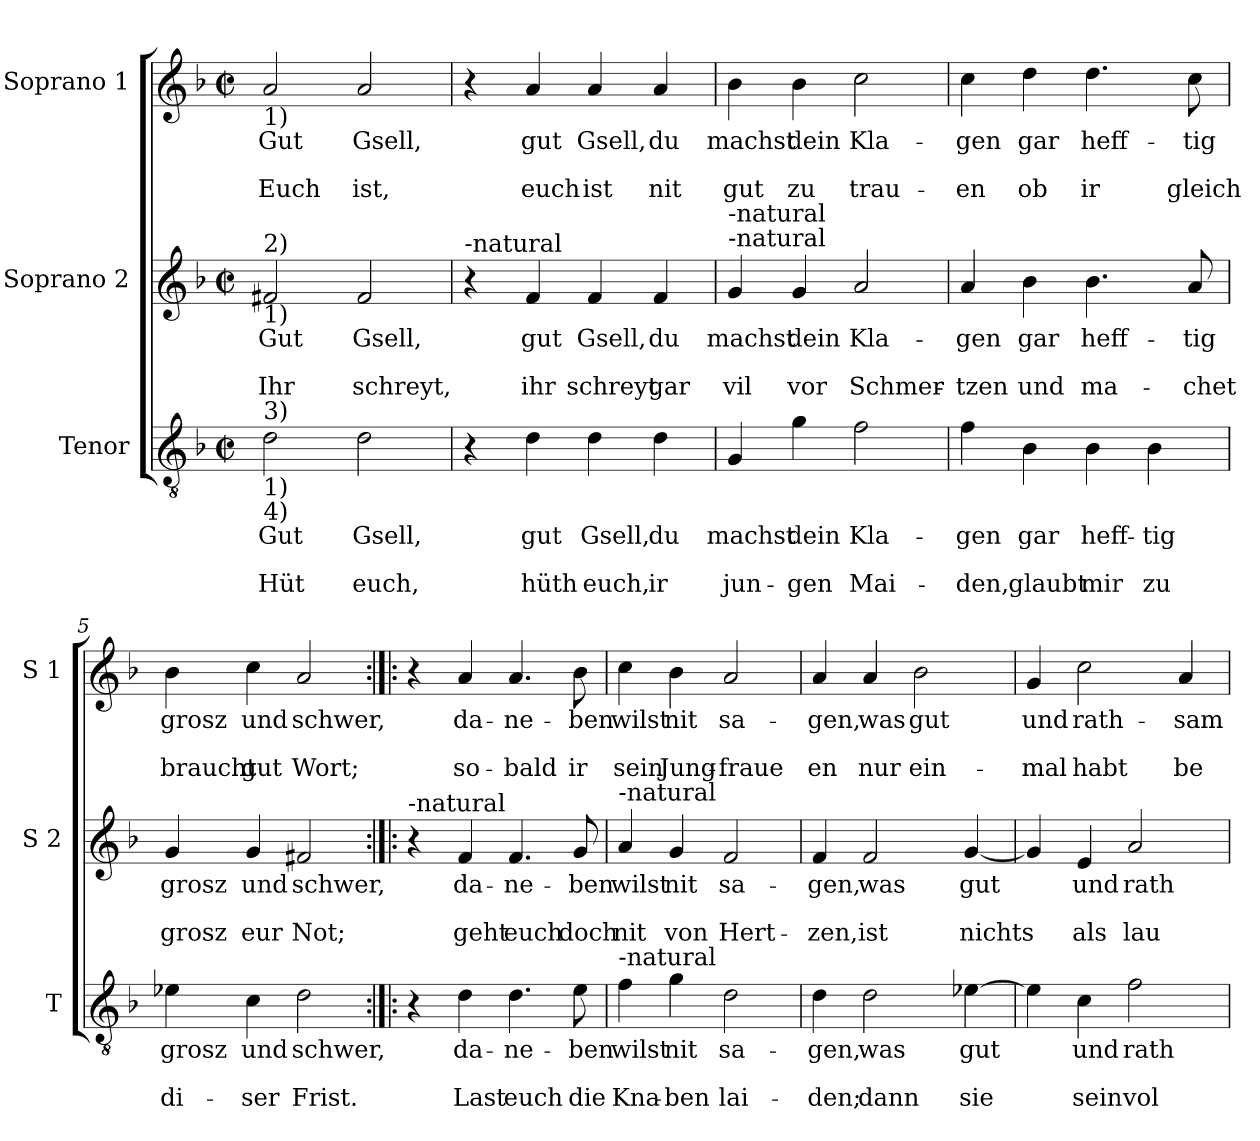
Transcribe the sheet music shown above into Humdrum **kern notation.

**kern	**text	**text	**text	**kern	**text	**text	**text	**kern	**text	**text	**text
*part3	*part3	*part3	*part3	*part2	*part2	*part2	*part2	*part1	*part1	*part1	*part1
*staff3	*staff3	*staff3	*staff3	*staff2	*staff2	*staff2	*staff2	*staff1	*staff1	*staff1	*staff1
*I"Tenor	*	*	*	*I"Soprano 2	*	*	*	*I"Soprano 1	*	*	*
*I'T	*	*	*	*I'S 2	*	*	*	*I'S 1	*	*	*
*clefGv2	*	*	*	*clefG2	*	*	*	*clefG2	*	*	*
*k[b-]	*	*	*	*k[b-]	*	*	*	*k[b-]	*	*	*
*F:	*	*	*	*F:	*	*	*	*F:	*	*	*
*M2/2	*	*	*	*M2/2	*	*	*	*M2/2	*	*	*
*met(c|)	*	*	*	*met(c|)	*	*	*	*met(c|)	*	*	*
=1	=1	=1	=1	=1	=1	=1	=1	=1	=1	=1	=1
!	!	!	!	!	!	!	!	!LO:TX:b:t=1)	!	!	!
!	!	!	!	!LO:TX:a:t=2)	!	!	!	!	!	!	!
!	!	!	!	!LO:TX:b:t=1)	!	!	!	!	!	!	!
!LO:TX:a:t=3)	!	!	!	!	!	!	!	!	!	!	!
!LO:TX:b:t=1)	!	!	!	!	!	!	!	!	!	!	!
!LO:TX:b:t=4)	!	!	!	!	!	!	!	!	!	!	!
!	!LO:LY:b	!	!LO:LY:b	!	!LO:LY:b	!	!LO:LY:b	!	!LO:LY:b	!	!LO:LY:b
2d\	Gut	.	Hüt	2f#X/	Gut	.	Ihr	2a/	Gut	.	Euch
!	!LO:LY:b	!	!LO:LY:b	!	!LO:LY:b	!	!LO:LY:b	!	!LO:LY:b	!	!LO:LY:b
2d\	Gsell,	.	euch,	2f#/	Gsell,	.	schreyt,	2a/	Gsell,	.	ist,
=2	=2	=2	=2	=2	=2	=2	=2	=2	=2	=2	=2
!	!	!	!	!LO:TX:a:t=-natural	!	!	!	!	!	!	!
4r	.	.	.	4r	.	.	.	4r	.	.	.
!	!LO:LY:b	!	!LO:LY:b	!	!LO:LY:b	!	!LO:LY:b	!	!LO:LY:b	!	!LO:LY:b
4d\	gut	.	hüth	4f/	gut	.	ihr	4a/	gut	.	euch
!	!LO:LY:b	!	!LO:LY:b	!	!LO:LY:b	!	!LO:LY:b	!	!LO:LY:b	!	!LO:LY:b
4d\	Gsell,	.	euch,	4f/	Gsell,	.	schreyt	4a/	Gsell,	.	ist
!	!LO:LY:b	!	!LO:LY:b	!	!LO:LY:b	!	!LO:LY:b	!	!LO:LY:b	!	!LO:LY:b
4d\	du	.	ir	4f/	du	.	gar	4a/	du	.	nit
=3	=3	=3	=3	=3	=3	=3	=3	=3	=3	=3	=3
!	!	!	!	!LO:TX:a:t=-natural	!	!	!	!	!	!	!
!	!	!	!	!LO:TX:a:t=-natural	!	!	!	!	!	!	!
!	!LO:LY:b	!	!LO:LY:b	!	!LO:LY:b	!	!LO:LY:b	!	!LO:LY:b	!	!LO:LY:b
4G/	machst	.	jun-	4g/	machst	.	vil	4b-\	machst	.	gut
!	!LO:LY:b	!	!LO:LY:b	!	!LO:LY:b	!	!LO:LY:b	!	!LO:LY:b	!	!LO:LY:b
4g\	dein	.	-gen	4g/	dein	.	vor	4b-\	dein	.	zu
!	!LO:LY:b	!	!LO:LY:b	!	!LO:LY:b	!	!LO:LY:b	!	!LO:LY:b	!	!LO:LY:b
2f\	Kla-	.	Mai-	2a/	Kla-	.	Schmer-	2cc\	Kla-	.	trau-
=4	=4	=4	=4	=4	=4	=4	=4	=4	=4	=4	=4
!	!LO:LY:b	!	!LO:LY:b	!	!LO:LY:b	!	!LO:LY:b	!	!LO:LY:b	!	!LO:LY:b
4f\	-gen	.	-den,	4a/	-gen	.	-tzen	4cc\	-gen	.	-en
!	!LO:LY:b	!	!LO:LY:b	!	!LO:LY:b	!	!LO:LY:b	!	!LO:LY:b	!	!LO:LY:b
4B-\	gar	.	glaubt	4b-\	gar	.	und	4dd\	gar	.	ob
!	!LO:LY:b	!	!LO:LY:b	!	!LO:LY:b	!	!LO:LY:b	!	!LO:LY:b	!	!LO:LY:b
4B-\	heff-	.	mir	4.b-\	heff-	.	ma-	4.dd\	heff-	.	ir
!	!LO:LY:b	!	!LO:LY:b	!	!	!	!	!	!	!	!
4B-\	-tig	.	zu	.	.	.	.	.	.	.	.
!	!	!	!	!	!LO:LY:b	!	!LO:LY:b	!	!LO:LY:b	!	!LO:LY:b
.	.	.	.	8a/	-tig	.	-chet	8cc\	-tig	.	gleich
!!LO:LB:g=z
=5	=5	=5	=5	=5	=5	=5	=5	=5	=5	=5	=5
!	!LO:LY:b	!	!LO:LY:b	!	!LO:LY:b	!	!LO:LY:b	!	!LO:LY:b	!	!LO:LY:b
4e-X\	grosz	.	di-	4g/	grosz	.	grosz	4b-\	grosz	.	braucht
!	!LO:LY:b	!	!LO:LY:b	!	!LO:LY:b	!	!LO:LY:b	!	!LO:LY:b	!	!LO:LY:b
4c\	und	.	-ser	4g/	und	.	eur	4cc\	und	.	gut
!	!LO:LY:b	!	!LO:LY:b	!	!LO:LY:b	!	!LO:LY:b	!	!LO:LY:b	!	!LO:LY:b
2d\	schwer,	.	Frist.	2f#X/	schwer,	.	Not;	2a/	schwer,	.	Wort;
=6:|!|:	=6:|!|:	=6:|!|:	=6:|!|:	=6:|!|:	=6:|!|:	=6:|!|:	=6:|!|:	=6:|!|:	=6:|!|:	=6:|!|:	=6:|!|:
!	!	!	!	!LO:TX:a:t=-natural	!	!	!	!	!	!	!
4r	.	.	.	4r	.	.	.	4r	.	.	.
!	!LO:LY:b	!	!LO:LY:b	!	!LO:LY:b	!	!LO:LY:b	!	!LO:LY:b	!	!LO:LY:b
4d\	da-	.	Last	4f/	da-	.	geht	4a/	da-	.	so-
!	!LO:LY:b	!	!LO:LY:b	!	!LO:LY:b	!	!LO:LY:b	!	!LO:LY:b	!	!LO:LY:b
4.d\	-ne-	.	euch	4.f/	-ne-	.	euch	4.a/	-ne-	.	-bald
!	!LO:LY:b	!	!LO:LY:b	!	!LO:LY:b	!	!LO:LY:b	!	!LO:LY:b	!	!LO:LY:b
8e\	-ben	.	die	8g/	-ben	.	doch	8b-\	-ben	.	ir
=7	=7	=7	=7	=7	=7	=7	=7	=7	=7	=7	=7
!	!	!	!	!LO:TX:a:t=-natural	!	!	!	!	!	!	!
!LO:TX:a:t=-natural	!	!	!	!	!	!	!	!	!	!	!
!	!LO:LY:b	!	!LO:LY:b	!	!LO:LY:b	!	!LO:LY:b	!	!LO:LY:b	!	!LO:LY:b
4f\	wilst	.	Kna-	4a/	wilst	.	nit	4cc\	wilst	.	sein
!	!LO:LY:b	!	!LO:LY:b	!	!LO:LY:b	!	!LO:LY:b	!	!LO:LY:b	!	!LO:LY:b
4g\	nit	.	-ben	4g/	nit	.	von	4b-\	nit	.	Jung-
!	!LO:LY:b	!	!LO:LY:b	!	!LO:LY:b	!	!LO:LY:b	!	!LO:LY:b	!	!LO:LY:b
2d\	sa-	.	lai-	2f/	sa-	.	Hert-	2a/	sa-	.	-fraue
=8	=8	=8	=8	=8	=8	=8	=8	=8	=8	=8	=8
!	!LO:LY:b	!	!LO:LY:b	!	!LO:LY:b	!	!LO:LY:b	!	!LO:LY:b	!	!LO:LY:b
4d\	-gen,	.	-den;	4f/	-gen,	.	-zen,	4a/	-gen,	.	en
!	!LO:LY:b	!	!LO:LY:b	!	!LO:LY:b	!	!LO:LY:b	!	!LO:LY:b	!	!LO:LY:b
2d\	was	.	dann	2f/	was	.	ist	4a/	was	.	nur
!	!	!	!	!	!	!	!	!	!LO:LY:b	!	!LO:LY:b
.	.	.	.	.	.	.	.	2b-\	gut	.	ein-
!	!LO:LY:b	!	!LO:LY:b	!	!LO:LY:b	!	!LO:LY:b	!	!	!	!
[4e-X\	gut	.	sie	[4g/	gut	.	nichts	.	.	.	.
!!LO:PB:g=z
=9	=9	=9	=9	=9	=9	=9	=9	=9	=9	=9	=9
!	!	!	!	!	!	!	!	!	!LO:LY:b	!	!LO:LY:b
4e-\]	.	.	.	4g/]	.	.	.	4g/	und	.	-mal
!	!LO:LY:b	!	!LO:LY:b	!	!LO:LY:b	!	!LO:LY:b	!	!LO:LY:b	!	!LO:LY:b
4c\	und	.	sein	4e/	und	.	als	2cc\	rath-	.	habt
!	!LO:LY:b	!	!LO:LY:b	!	!LO:LY:b	!	!LO:LY:b	!	!	!	!
2f\	rath-	.	vol-	2a/	rath-	.	lau-	.	.	.	.
!	!	!	!	!	!	!	!	!	!LO:LY:b	!	!LO:LY:b
.	.	.	.	.	.	.	.	4a/	-sam	.	be-
=	=	=	=	=	=	=	=	=	=	=	=
*-	*-	*-	*-	*-	*-	*-	*-	*-	*-	*-	*-
